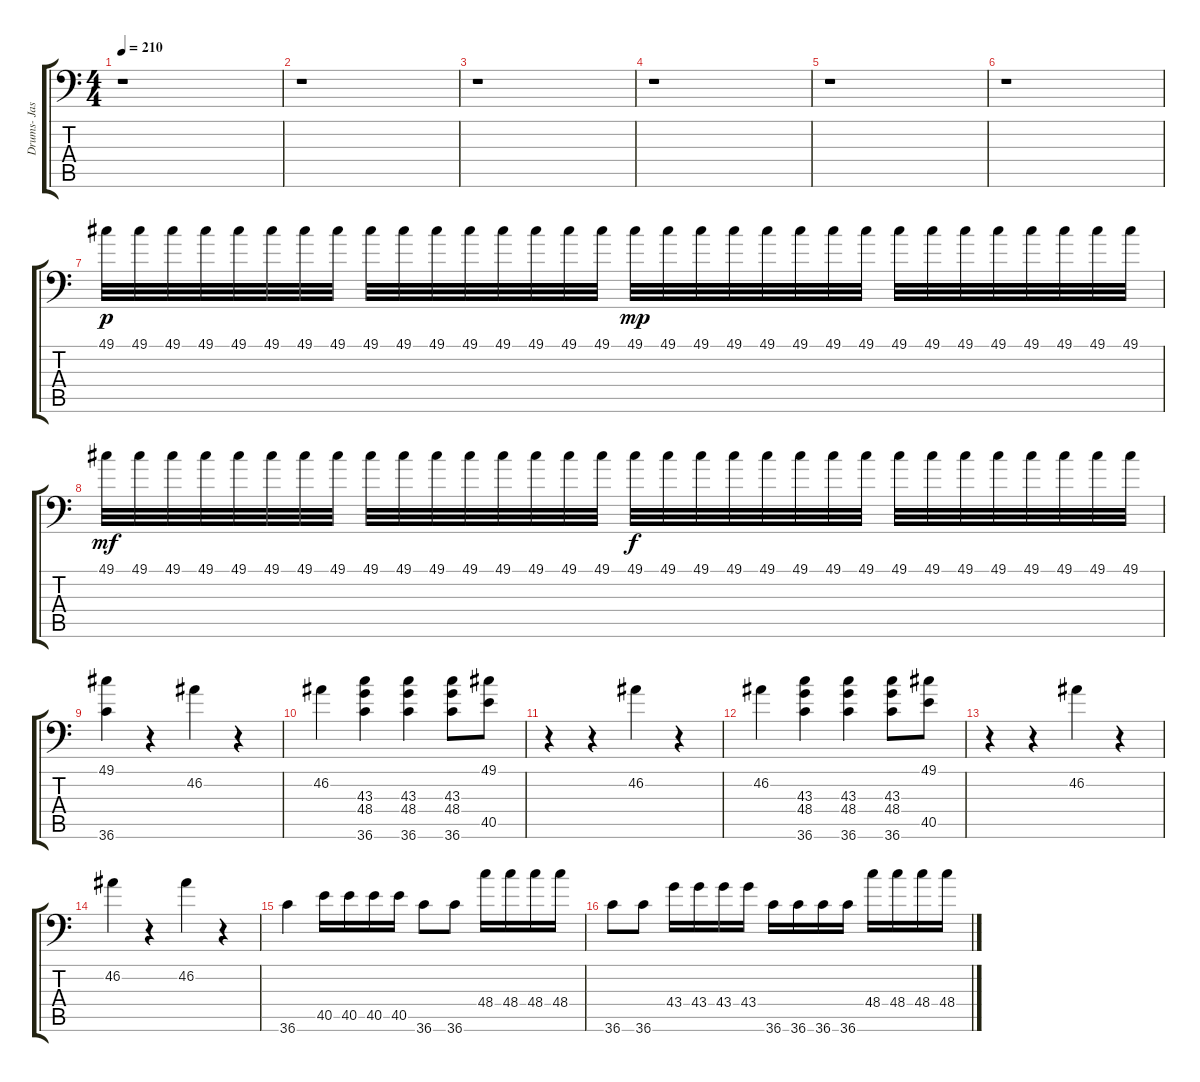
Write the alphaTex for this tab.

\track ("Drums- Jason Costa" "Drums- Jas") {instrument acousticgrandpiano}
\staff {score tabs}
\tuning (C-1 C-1 C-1 C-1 C-1 C-1) {hide}
\ts (4 4)
\tempo 210
\clef f4
\ks c
r.1{dy f} |
r.1 |
r.1 |
r.1 |
r.1 |
r.1 |
49.1.32{dy p} 49.1.32 49.1.32 49.1.32 49.1.32 49.1.32 49.1.32 49.1.32 49.1.32 49.1.32 49.1.32 49.1.32 49.1.32 49.1.32 49.1.32 49.1.32 49.1.32{dy mp} 49.1.32 49.1.32 49.1.32 49.1.32 49.1.32 49.1.32 49.1.32 49.1.32 49.1.32 49.1.32 49.1.32 49.1.32 49.1.32 49.1.32 49.1.32 |
49.1.32{dy mf} 49.1.32 49.1.32 49.1.32 49.1.32 49.1.32 49.1.32 49.1.32 49.1.32 49.1.32 49.1.32 49.1.32 49.1.32 49.1.32 49.1.32 49.1.32 49.1.32{dy f} 49.1.32 49.1.32 49.1.32 49.1.32 49.1.32 49.1.32 49.1.32 49.1.32 49.1.32 49.1.32 49.1.32 49.1.32 49.1.32 49.1.32 49.1.32 |
(49.1 36.6).4 r.4 46.2.4 r.4 |
46.2.4 (43.3 48.4 36.6).4 (43.3 48.4 36.6).4 (43.3 48.4 36.6).8 (49.1 40.5).8 |
r.4 r.4 46.2.4 r.4 |
46.2.4 (43.3 48.4 36.6).4 (43.3 48.4 36.6).4 (43.3 48.4 36.6).8 (49.1 40.5).8 |
r.4 r.4 46.2.4 r.4 |
46.2.4 r.4 46.2.4 r.4 |
36.6.4 40.5.16 40.5.16 40.5.16 40.5.16 36.6.8 36.6.8 48.4.16 48.4.16 48.4.16 48.4.16 |
36.6.8 36.6.8 43.4.16 43.4.16 43.4.16 43.4.16 36.6.16 36.6.16 36.6.16 36.6.16 48.4.16 48.4.16 48.4.16 48.4.16
